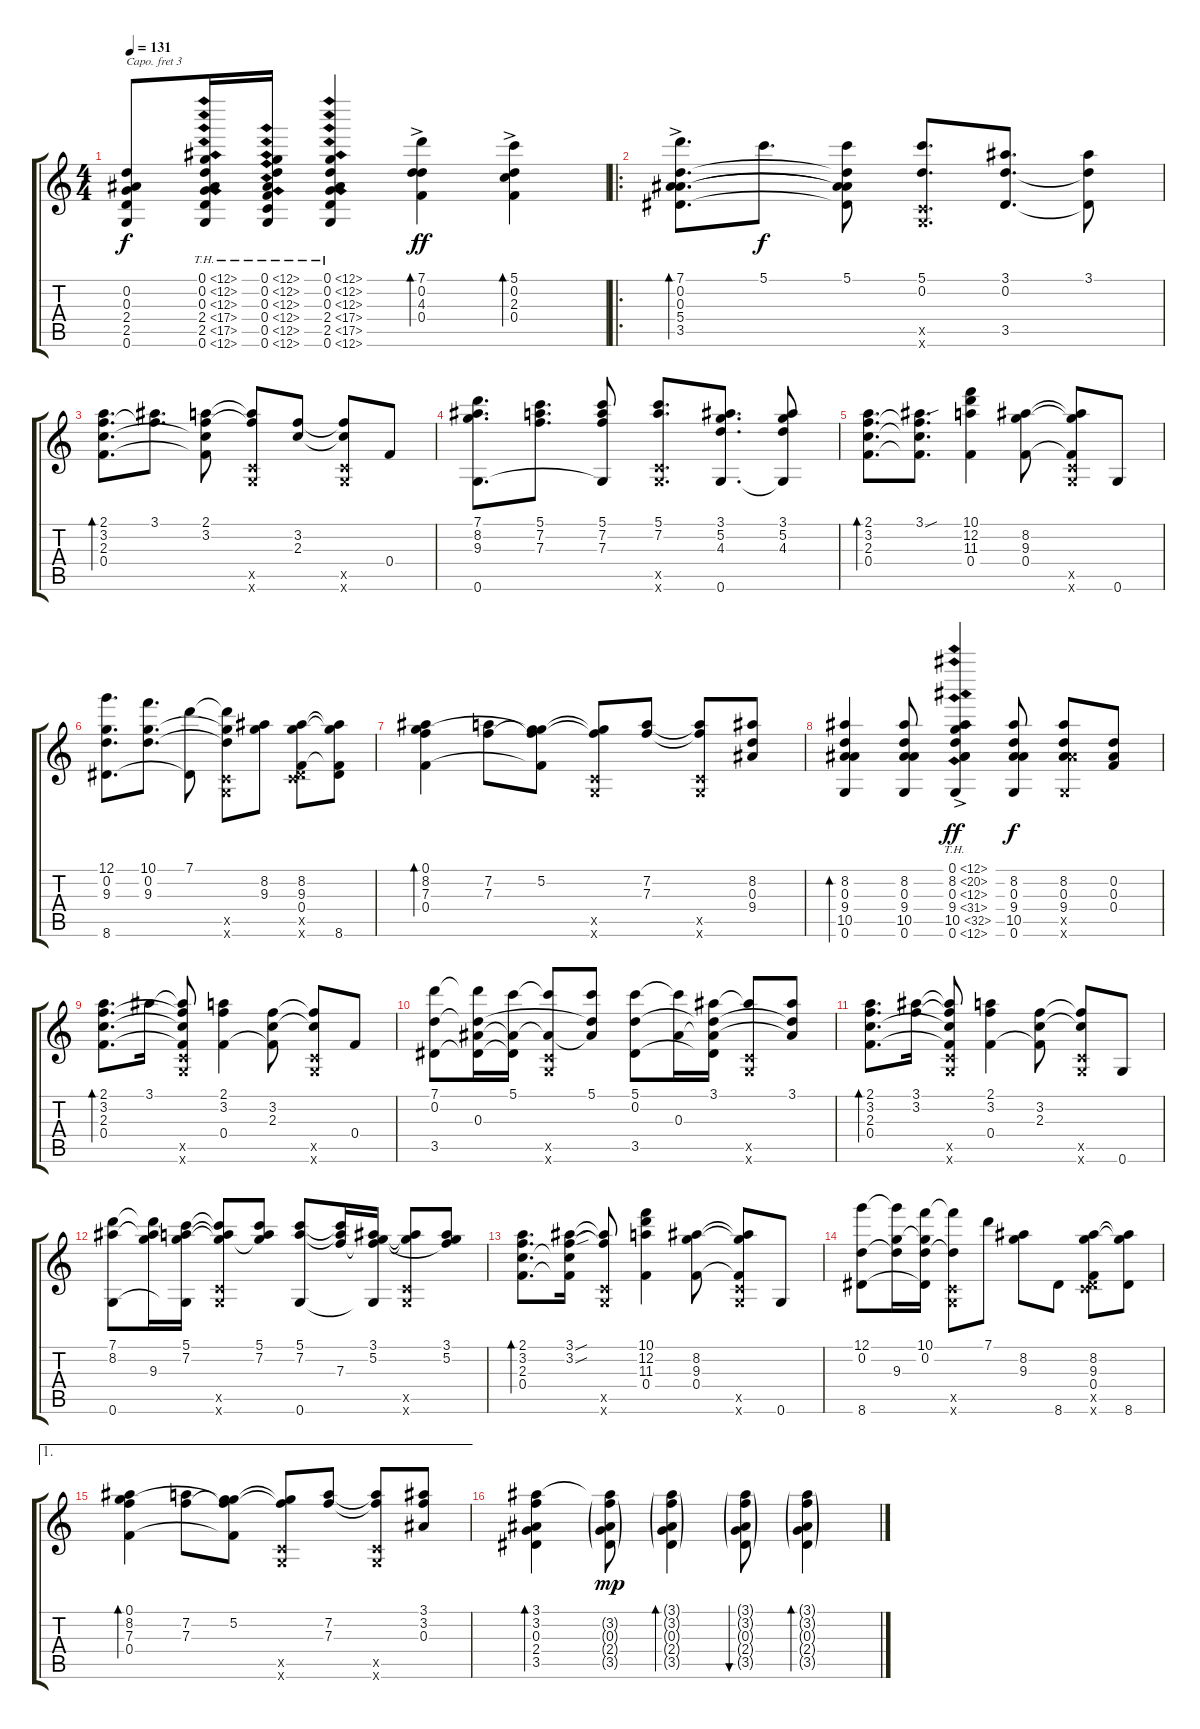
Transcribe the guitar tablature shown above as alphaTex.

\track "" {instrument acousticguitarsteel}
\staff {score tabs}
\capo 3
\tuning (E4 B3 G3 D3 A2 E2) {hide}
\ts (4 4)
\tempo 131
\clef g2
\ks c
(0.2{t} 0.3{t} 2.4{t} 2.5{t} 0.6{t}).8{dy f} (0.1{th 12} 0.2{th 12} 0.3{th 12} 2.4{th 15} 2.5{th 15} 0.6{th 12}).16 (0.1{th 12} 0.2{th 12} 0.3{th 12} 0.4{th 12} 0.5{th 12} 0.6{th 12}).16 (0.1{th 12} 0.2{th 12} 0.3{th 12} 2.4{th 15} 2.5{th 15} 0.6{th 12}).4 (7.1{ac} 0.2{ac} 4.3{ac} 0.4{ac}).4{bd 60 dy ff} (5.1{ac} 0.2{ac} 2.3{ac} 0.4{ac}).4{bd 60} |
\ro
(7.1{ac} 0.2{ac} 0.3{ac} 5.4{ac} 3.5{ac}).8{d bd 60} 5.1.8{d dy f} (5.1 0.2{t} 0.3{t} 5.4{t} 3.5{t}).8 (5.1 0.2 0.5{x} 0.6{x}).8{d} (3.1 0.2 3.5).8{d} (3.1 0.2{t} 3.5{t}).8 |
(2.1 3.2 2.3 0.4).8{d bd 60} (3.1 3.2{t}).8{d} (2.1 3.2 2.3{t} 0.4{t}).8 (2.1{t} 3.2{t} 0.5{x} 0.6{x}).8 (3.2 2.3).8 (3.2{t} 2.3{t} 0.5{x} 0.6{x}).8 0.4.8 |
(7.1 8.2 9.3 0.6).8{d} (5.1 7.2 7.3).8{d} (5.1 7.2 7.3 0.6{t}).8 (5.1 7.2 0.5{x} 0.6{x}).8{d} (3.1 5.2 4.3 0.6).8{d} (3.1 5.2 4.3 0.6{t}).8 |
(2.1 3.2 2.3 0.4).8{d bd 60} (3.1{sou} 3.2{t} 2.3{t} 0.4{t}).8{d} (10.1 12.2 11.3 0.4).4 (8.2 9.3 0.4).8 (8.2{t} 9.3{t} 0.4{t} 0.5{x} 0.6{x}).8 0.6.8 |
(12.1 0.2 9.3 8.6).8{d} (10.1 0.2 9.3).8{d} (7.1 8.6{t}).8 (7.1{t} 0.2{t} 9.3{t} 0.5{x} 0.6{x}).8 (8.2 9.3).8 (8.2 9.3 0.4 0.5{x} 8.6{x}).8 (8.2{t} 9.3{t} 0.4{t} 8.6).8 |
(0.1 8.2 7.3 0.4).4{bd 60} (7.2 7.3).8 (0.1{t} 5.2 7.3{t} 0.4{t}).8 (5.2{t} 7.3{t} 0.5{x} 0.6{x}).8 (7.2 7.3).8 (7.2{t} 7.3{t} 0.5{x} 0.6{x}).8 (8.2 0.3 9.4).8 |
(8.2 0.3 9.4 10.5 0.6).4{bd 60} (8.2 0.3 9.4 10.5 0.6).8 (0.1{th 12 ac} 8.2{th 12 ac} 0.3{th 12 ac} 9.4{th 22 ac} 10.5{th 22 ac} 0.6{th 12 ac}).4{dy ff} (8.2 0.3 9.4 10.5 0.6).8{dy f} (8.2 0.3 9.4 10.5{x} 0.6{x}).8 (0.2 0.3 0.4).8 |
(2.1 3.2 2.3 0.4).8{d bd 60} 3.1.16 (3.1{t} 3.2{t} 2.3{t} 0.4{t} 0.5{x} 0.6{x}).8 (2.1 3.2 0.4).4 (3.2 2.3 0.4{t}).8 (3.2{t} 2.3{t} 0.5{x} 0.6{x}).8 0.4.8 |
(7.1 0.2 3.5).8 (7.1{t} 0.2{t} 0.3 3.5{t}).16 (5.1 0.3{t} 3.5{t}).16 (5.1{t} 0.3{t} 0.5{x} 0.6{x}).8 (5.1 0.2{t} 0.3{t}).8 (5.1 0.2 3.5).8 (5.1{t} 0.3).16 (3.1 0.2{t} 0.3{t} 3.5{t}).16 (3.1{t} 0.5{x} 0.6{x}).8 (3.1 0.2{t} 0.3{t}).8 |
(2.1 3.2 2.3 0.4).8{d bd 60} (3.1 3.2).16 (3.1{t} 3.2{t} 2.3{t} 0.4{t} 0.5{x} 0.6{x}).8 (2.1 3.2 0.4).4 (3.2 2.3 0.4{t}).8 (3.2{t} 2.3{t} 0.5{x} 0.6{x}).8 0.6.8 |
(7.1 8.2 0.6).8 (7.1{t} 8.2{t} 9.3).16 (5.1 7.2 9.3{t} 0.6{t}).16 (5.1{t} 7.2{t} 9.3{t} 0.5{x} 0.6{x}).8 (5.1 7.2 9.3{t}).8 (5.1 7.2 0.6).8 (5.1{t} 7.2{t} 7.3).16 (3.1 5.2 7.3{t} 0.6{t}).16 (3.1{t} 5.2{t} 0.5{x} 0.6{x}).8 (3.1 5.2 7.3{t}).8 |
(2.1 3.2 2.3 0.4).8{d bd 60} (3.1{sou} 3.2{sou} 2.3{t} 0.4{t}).16 (3.1{t} 3.2{t} 0.5{x} 0.6{x}).8 (10.1 12.2 11.3 0.4).4 (8.2 9.3 0.4).8 (8.2{t} 9.3{t} 0.4{t} 0.5{x} 0.6{x}).8 0.6.8 |
(12.1 0.2 8.6).8 (12.1{t} 0.2{t} 9.3).16 (10.1 0.2 9.3{t} 8.6{t}).16 (10.1{t} 0.2{t} 0.5{x} 0.6{x}).8 7.1.8 (8.2 9.3).8 8.6.8 (8.2 9.3 0.4 0.5{x} 8.6{x}).8 (8.2{t} 9.3{t} 8.6).8 |
\ae 1
(0.1 8.2 7.3 0.4).4{bd 60} (7.2 7.3).8 (0.1{t} 5.2 7.3{t} 0.4{t}).8 (5.2{t} 7.3{t} 0.5{x} 0.6{x}).8 (7.2 7.3).8 (7.2{t} 7.3{t} 0.5{x} 0.6{x}).8 (3.1 3.2 0.3).8 |
(3.1 3.2 0.3 2.4 3.5).4{bd 60} (3.1{t} 3.2{g} 0.3{g} 2.4{g} 3.5{g}).8{dy mp} (3.1{g} 3.2{g} 0.3{g} 2.4{g} 3.5{g}).4{bd 60} (3.1{g} 3.2{g} 0.3{g} 2.4{g} 3.5{g}).8{bu 60} (3.1{g} 3.2{g} 0.3{g} 2.4{g} 3.5{g}).4{bd 60}
